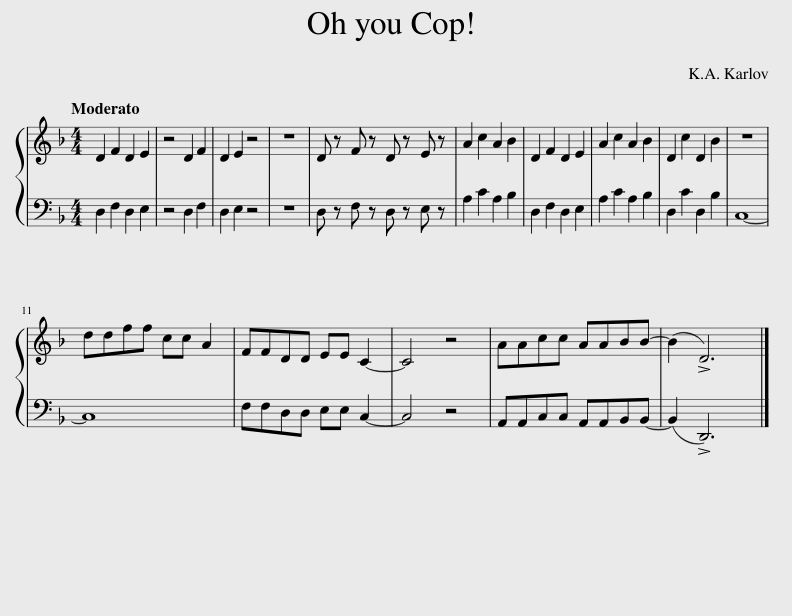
X:1
%%score { 1 | 2 }
L:1/8
Q:1/4=114
M:4/4
I:linebreak $
K:F
V:1 treble
V:2 bass
V:1
 D2 F2 D2 E2 | z4 D2 F2 | D2 E2 z4 | z8 | D z F z D z E z | %5
 A2 c2 A2 B2 | D2 F2 D2 E2 | A2 c2 A2 B2 | D2 c2 D2 B2 | z8 |$ %10
 ddff cc A2 | FFDD EE C2- | C4 z4 | AAcc AABB- | (B2 !>!D6) |] %15
V:2
 D,2 F,2 D,2 E,2 | z4 D,2 F,2 | D,2 E,2 z4 | z8 | D, z F, z D, z E, z | %5
 A,2 C2 A,2 B,2 | D,2 F,2 D,2 E,2 | A,2 C2 A,2 B,2 | D,2 C2 D,2 B,2 | C,8- |$ %10
 C,8 | F,F,D,D, E,E, C,2- | C,4 z4 | A,,A,,C,C, A,,A,,B,,B,,- | (B,,2 !>!D,,6) |] %15
